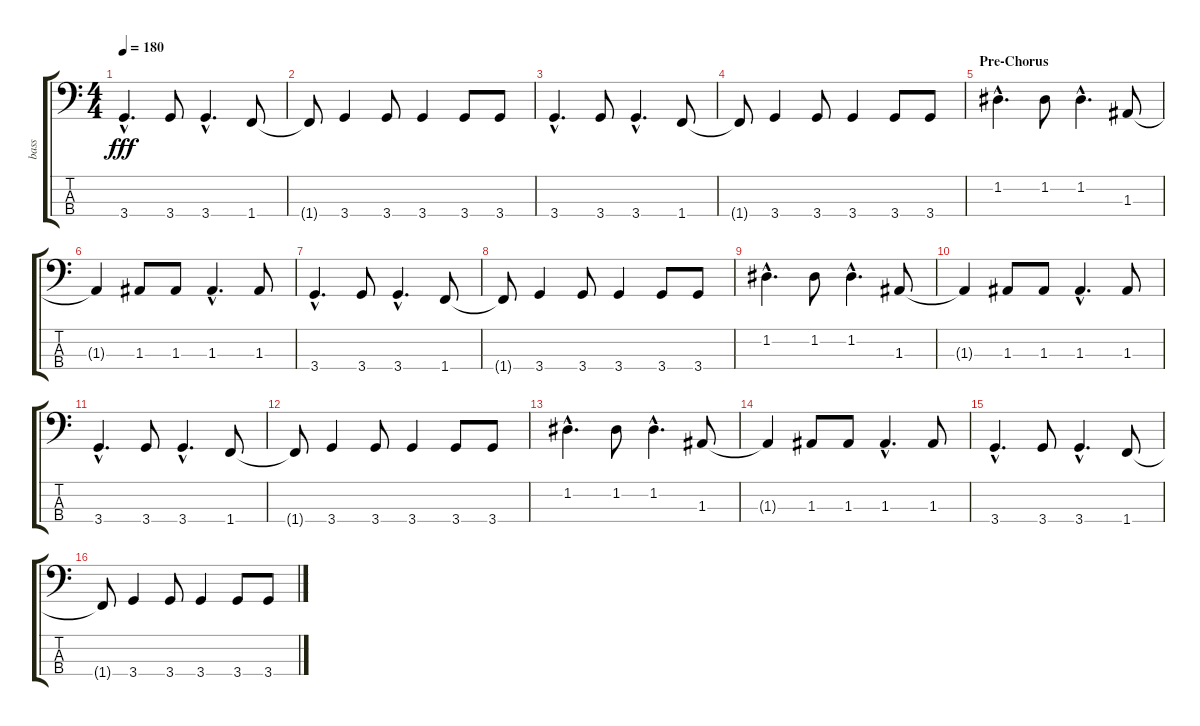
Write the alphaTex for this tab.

\track ("bass" "bass") {instrument electricbasspick}
\staff {score tabs}
\tuning (G2 D2 A1 E1) {hide}
\ts (4 4)
\tempo 180
\clef f4
\ks c
3.4{hac}.4{d dy fff} 3.4.8 3.4{hac}.4{d} 1.4.8 |
1.4{t}.8 3.4.4 3.4.8 3.4.4 3.4.8 3.4.8 |
3.4{hac}.4{d} 3.4.8 3.4{hac}.4{d} 1.4.8 |
1.4{t}.8 3.4.4 3.4.8 3.4.4 3.4.8 3.4.8 |
\section ("" "Pre-Chorus")
1.2{hac}.4{d} 1.2.8 1.2{hac}.4{d} 1.3.8 |
1.3{t}.4 1.3.8 1.3.8 1.3{hac}.4{d} 1.3.8 |
3.4{hac}.4{d} 3.4.8 3.4{hac}.4{d} 1.4.8 |
1.4{t}.8 3.4.4 3.4.8 3.4.4 3.4.8 3.4.8 |
1.2{hac}.4{d} 1.2.8 1.2{hac}.4{d} 1.3.8 |
1.3{t}.4 1.3.8 1.3.8 1.3{hac}.4{d} 1.3.8 |
3.4{hac}.4{d} 3.4.8 3.4{hac}.4{d} 1.4.8 |
1.4{t}.8 3.4.4 3.4.8 3.4.4 3.4.8 3.4.8 |
1.2{hac}.4{d} 1.2.8 1.2{hac}.4{d} 1.3.8 |
1.3{t}.4 1.3.8 1.3.8 1.3{hac}.4{d} 1.3.8 |
3.4{hac}.4{d} 3.4.8 3.4{hac}.4{d} 1.4.8 |
1.4{t}.8 3.4.4 3.4.8 3.4.4 3.4.8 3.4.8
